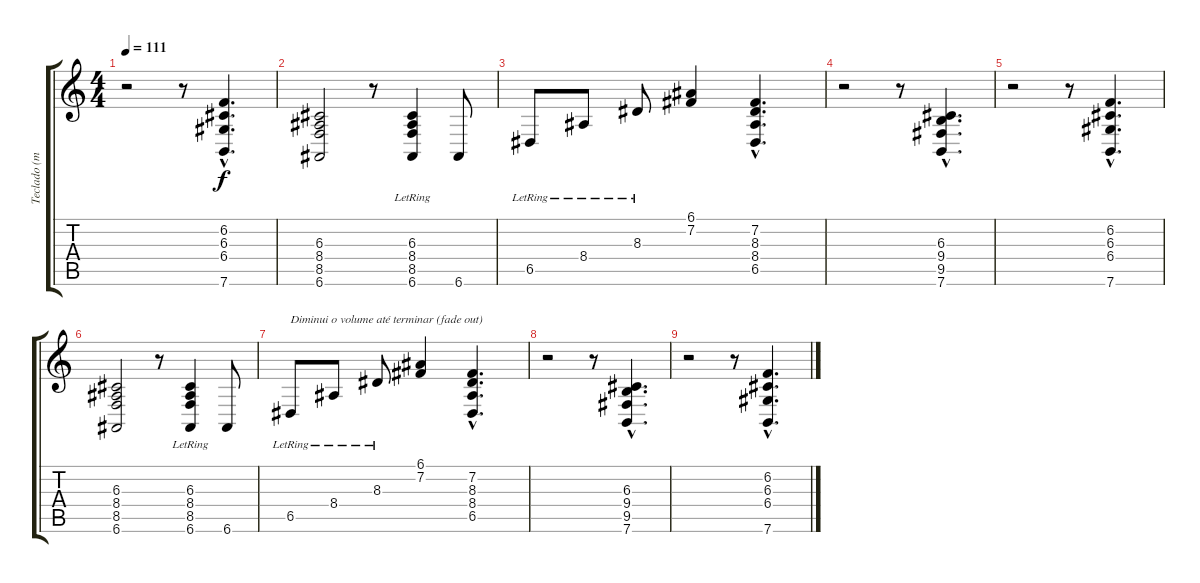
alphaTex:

\track ("Teclado (mão esquerda)" "Teclado (m") {instrument electricgrandpiano}
\staff {score tabs}
\tuning (E4 B3 G3 D3 A2 E2) {hide}
\ts (4 4)
\tempo 111
\clef g2
\ks c
r.2{dy f} r.8 (6.2{hac} 6.3{hac} 6.4{hac} 7.6{hac}).4{d} |
(6.3 8.4 8.5 6.6).2 r.8 (6.3{lr} 8.4{lr} 8.5{lr} 6.6).4 6.6.8 |
6.5{lr}.8 8.4{lr}.8 8.3{lr}.8 (6.1 7.2).4 (7.2{hac} 8.3{hac} 8.4{hac} 6.5{hac}).4{d} |
r.2 r.8 (6.3{hac} 9.4{hac} 9.5{hac} 7.6{hac}).4{d} |
r.2 r.8 (6.2{hac} 6.3{hac} 6.4{hac} 7.6{hac}).4{d} |
(6.3 8.4 8.5 6.6).2 r.8 (6.3{lr} 8.4{lr} 8.5{lr} 6.6).4 6.6.8 |
6.5{lr}.8{txt "Diminui o volume até terminar (fade out)" volume 0} 8.4{lr}.8 8.3{lr}.8 (6.1 7.2).4 (7.2{hac} 8.3{hac} 8.4{hac} 6.5{hac}).4{d} |
r.2 r.8 (6.3{hac} 9.4{hac} 9.5{hac} 7.6{hac}).4{d} |
r.2 r.8 (6.2{hac} 6.3{hac} 6.4{hac} 7.6{hac}).4{d}
